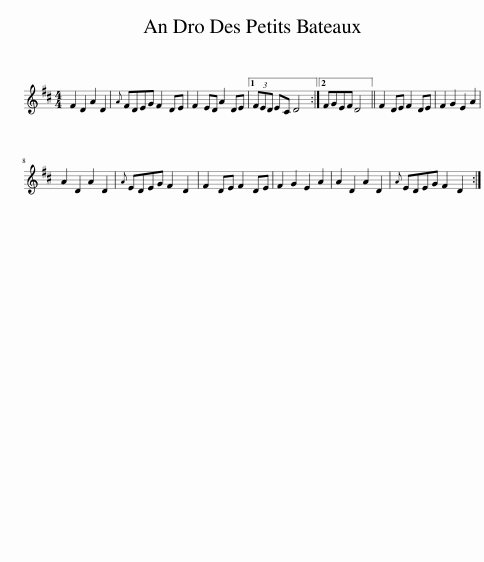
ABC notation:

X:1
L:1/8
M:4/4
I:linebreak $
K:D
V:1 treble
V:1
 F2 D2 A2 D2 |{A} FDEG F2 DE | F2 ED A2 DE |1 (3FED EC D4 :|2 FGEF D4 || %5
 F2 DE F2 DE | F2 G2 E2 A2 |$ A2 D2 A2 D2 |{A} EDEG F2 D2 | F2 DE F2 DE | %10
 F2 G2 E2 A2 | A2 D2 A2 D2 |{A} EDEG F2 D2 :| %13
